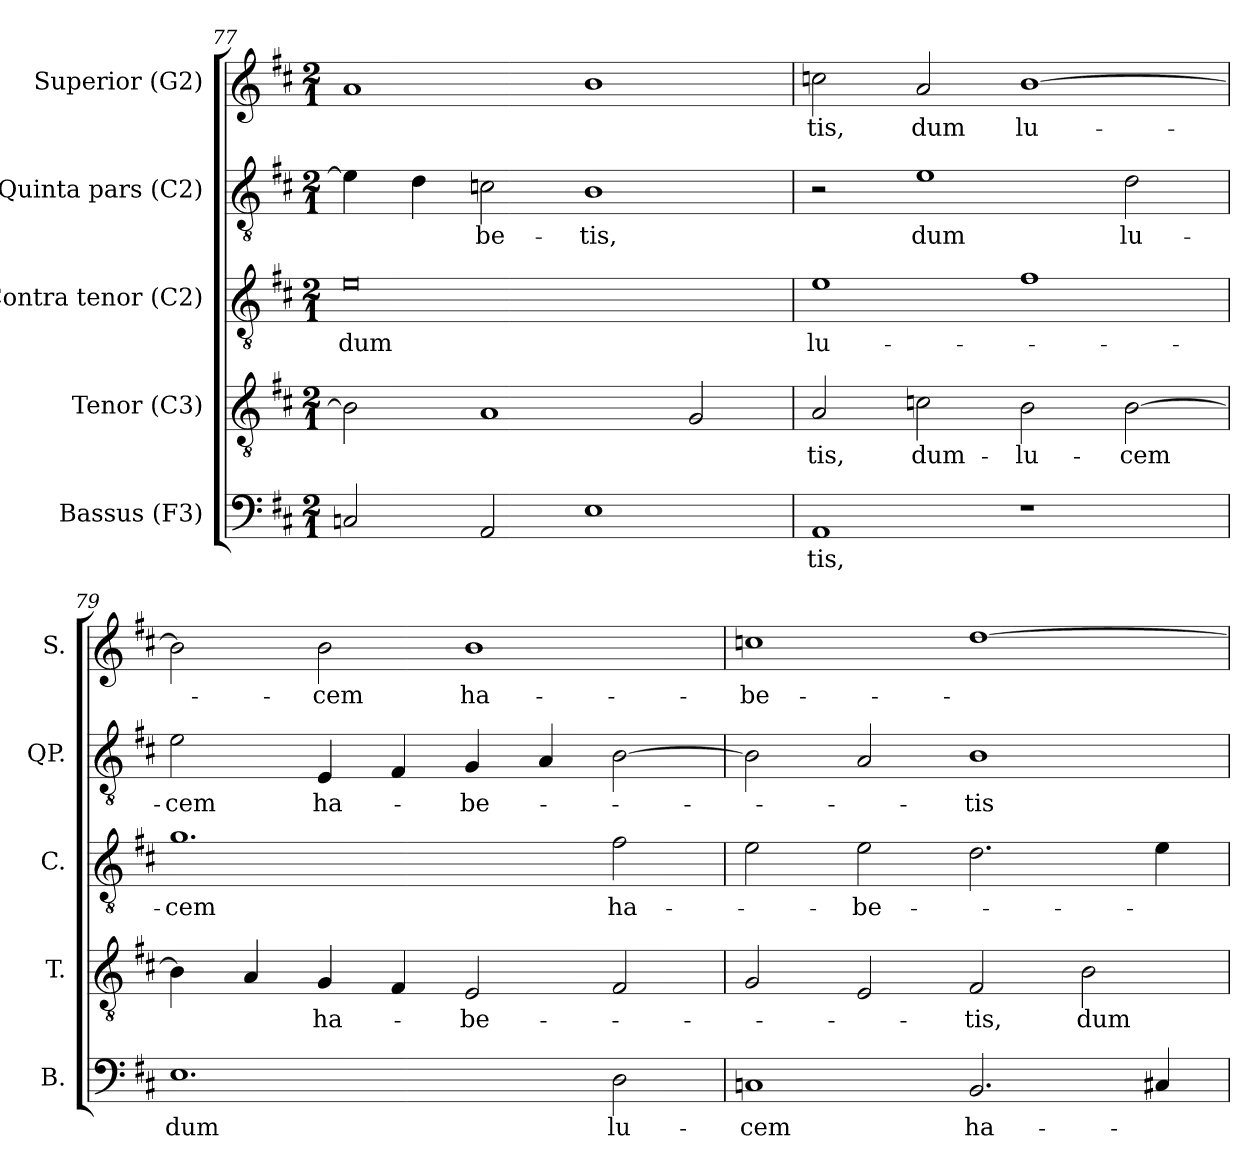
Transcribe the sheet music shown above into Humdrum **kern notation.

**kern	**text	**kern	**text	**kern	**text	**kern	**text	**kern	**text
*part5	*part5	*part4	*part4	*part3	*part3	*part2	*part2	*part1	*part1
*staff5	*staff5	*staff4	*staff4	*staff3	*staff3	*staff2	*staff2	*staff1	*staff1
*I"Bassus (F3)	*	*I"Tenor (C3)	*	*I"Contra tenor (C2)	*	*I"Quinta pars (C2)	*	*I"Superior (G2)	*
*I'B.	*	*I'T.	*	*I'C.	*	*I'QP.	*	*I'S.	*
!!LO:LB:g=z
*clefF4	*	*clefGv2	*	*clefGv2	*	*clefGv2	*	*clefG2	*
*	*	*ITrd7c12	*	*ITrd7c12	*	*ITrd7c12	*	*	*
*k[f#c#]	*	*k[f#c#]	*	*k[f#c#]	*	*k[f#c#]	*	*k[f#c#]	*
*D:	*	*D:	*	*D:	*	*D:	*	*D:	*
*M2/1	*	*M2/1	*	*M2/1	*	*M2/1	*	*M2/1	*
=77	=77	=77	=77	=77	=77	=77	=77	=77	=77
!	!	!	!	!	!LO:LY:b:color=#000000	!	!	!	!
2Ci/	.	2BBi\]	.	0Ei	dum	4Ei\]	.	1ai	.
.	.	.	.	.	.	4Di\	.	.	.
!	!	!	!	!	!	!	!LO:LY:b:color=#000000	!	!
2AAi/	.	1AAi	.	.	.	2Ci\	-be-	.	.
!	!	!	!	!	!	!	!LO:LY:b:color=#000000	!	!
1Ei	.	.	.	.	.	1BBi	-tis,	1bi	.
.	.	2GGi/	.	.	.	.	.	.	.
=78	=78	=78	=78	=78	=78	=78	=78	=78	=78
!	!LO:LY:b:color=#000000	!	!	!	!	!	!	!	!
!	!	!	!LO:LY:b:color=#000000	!	!	!	!	!	!
!	!	!	!	!	!LO:LY:b:color=#000000	!	!	!	!
!	!	!	!	!	!	!	!	!	!LO:LY:b:color=#000000
1AAi	-tis,	2AAi/	-tis,	1Ei	lu-	2r	.	2ccni\	-tis,
!	!	!	!LO:LY:b:color=#000000	!	!	!	!	!	!
!	!	!	!	!	!	!	!LO:LY:b:color=#000000	!	!
!	!	!	!	!	!	!	!	!	!LO:LY:b:color=#000000
.	.	2Ci\	dum-	.	.	1Ei	dum	2ai/	dum
!	!	!	!LO:LY:b:color=#000000	!	!	!	!	!	!
!	!	!	!	!	!	!	!	!	!LO:LY:b:color=#000000
1r	.	2BBi\	-lu-	1F#i	.	.	.	[1bi	lu-
!	!	!	!LO:LY:b:color=#000000	!	!	!	!	!	!
!	!	!	!	!	!	!	!LO:LY:b:color=#000000	!	!
.	.	[2BBi\	-cem	.	.	2Di\	lu-	.	.
=79	=79	=79	=79	=79	=79	=79	=79	=79	=79
!	!LO:LY:b:color=#000000	!	!	!	!	!	!	!	!
!	!	!	!	!	!LO:LY:b:color=#000000	!	!	!	!
!	!	!	!	!	!	!	!LO:LY:b:color=#000000	!	!
1.Ei	dum	4BBi\]	.	1.Gi	-cem	2Ei\	-cem	2bi\]	.
.	.	4AAi/	.	.	.	.	.	.	.
!	!	!	!LO:LY:b:color=#000000	!	!	!	!	!	!
!	!	!	!	!	!	!	!LO:LY:b:color=#000000	!	!
!	!	!	!	!	!	!	!	!	!LO:LY:b:color=#000000
.	.	4GGi/	ha-	.	.	4EEi/	ha-	2bi\	-cem
.	.	4FF#i/	.	.	.	4FF#i/	.	.	.
!	!	!	!LO:LY:b:color=#000000	!	!	!	!	!	!
!	!	!	!	!	!	!	!LO:LY:b:color=#000000	!	!
!	!	!	!	!	!	!	!	!	!LO:LY:b:color=#000000
.	.	2EEi/	-be-	.	.	4GGi/	-be-	1bi	ha-
.	.	.	.	.	.	4AAi/	.	.	.
!	!LO:LY:b:color=#000000	!	!	!	!	!	!	!	!
!	!	!	!	!	!LO:LY:b:color=#000000	!	!	!	!
2Di\	lu-	2FF#i/	.	2F#i\	ha-	[2BBi\	.	.	.
=80	=80	=80	=80	=80	=80	=80	=80	=80	=80
!	!LO:LY:b:color=#000000	!	!	!	!	!	!	!	!
!	!	!	!	!	!	!	!	!	!LO:LY:b:color=#000000
1Ci	-cem	2GGi/	.	2Ei\	.	2BBi\]	.	1ccni	-be-
!	!	!	!	!	!LO:LY:b:color=#000000	!	!	!	!
.	.	2EEi/	.	2Ei\	-be-	2AAi/	.	.	.
!	!LO:LY:b:color=#000000	!	!	!	!	!	!	!	!
!	!	!	!LO:LY:b:color=#000000	!	!	!	!	!	!
!	!	!	!	!	!	!	!LO:LY:b:color=#000000	!	!
2.BBi/	ha-	2FF#i/	-tis,	2.Di\	.	1BBi	-tis	[1ddi	.
!	!	!	!LO:LY:b:color=#000000	!	!	!	!	!	!
.	.	2BBi\	dum	.	.	.	.	.	.
4C#i/	.	.	.	4Ei\	.	.	.	.	.
=	=	=	=	=	=	=	=	=	=
*-	*-	*-	*-	*-	*-	*-	*-	*-	*-
